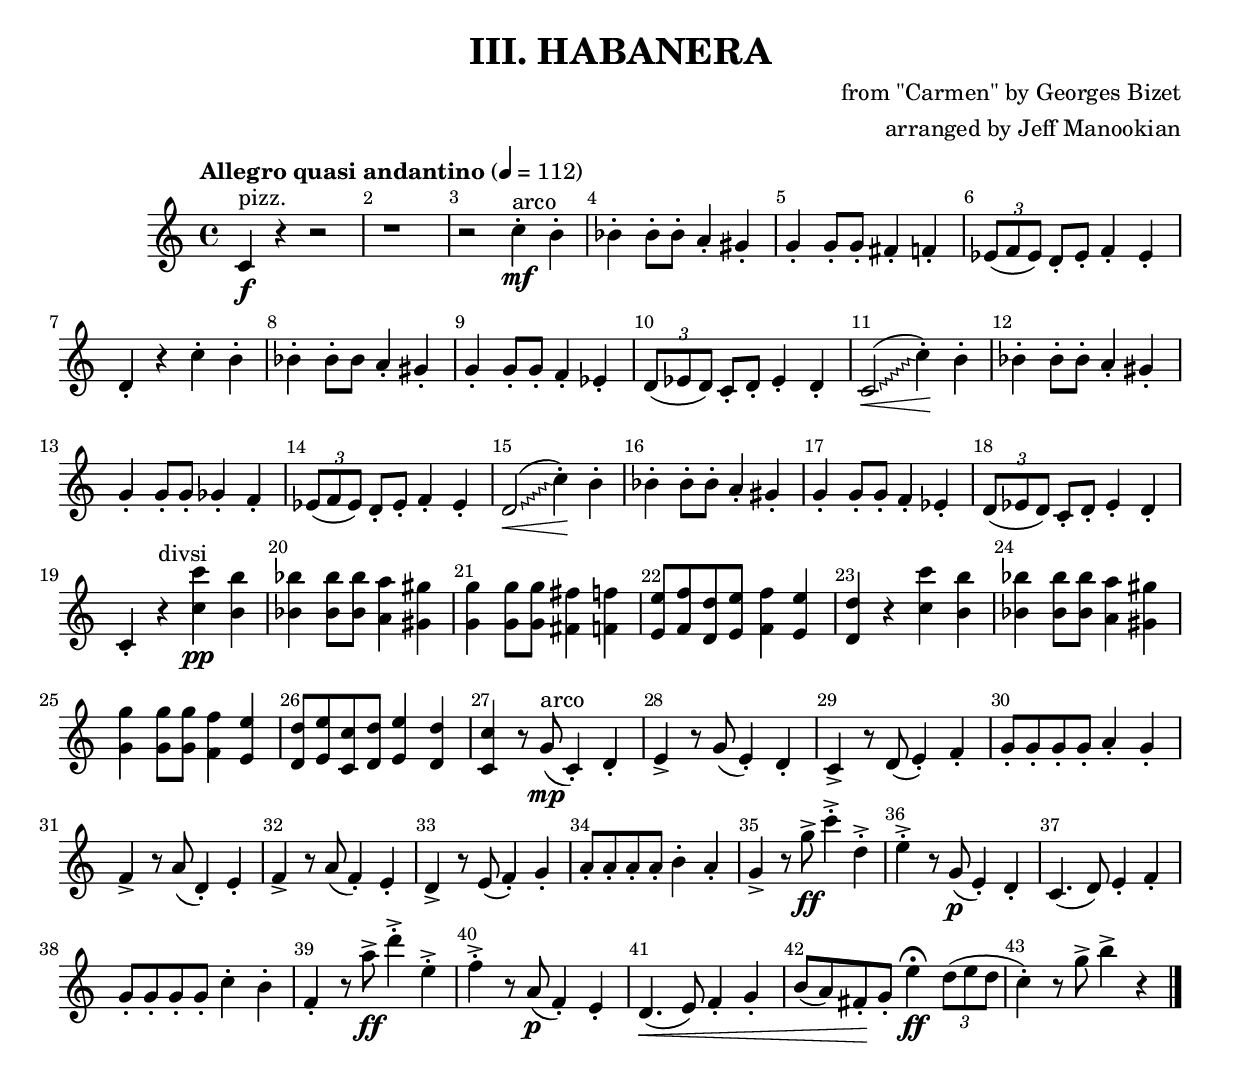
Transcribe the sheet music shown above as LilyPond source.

\version "2.18.2"

\header {
  title = "III. HABANERA"
  arranger = "arranged by Jeff Manookian"
  composer = "from \"Carmen\" by Georges Bizet"
}
\layout {
  \context {
    \Score
      \override BarNumber.break-visibility = ##(#f #t #t)
      %% \override SpacingSpanner.common-shortest-duration = #(ly:make-moment 1/24) %% reduce horizontal spacing
      %% \override MultiMeasureRest.expand-limit = #2
      \override Glissando #'style = #'zigzag
  }
}
voiceconsts = {
  \key c \major
  \time 4/4
  % numericTimeSignature
  \compressFullBarRests
  \tempo "Allegro quasi andantino" 4 = 112
}

\book {
  \score {
    \new Staff {
      \new Voice {
        \relative c' {
          \voiceconsts 
          \clef treble
          c4\f^"pizz." r r2 | r1 | r2 c'4-.\mf^"arco" b-. |
          bes4-. bes8-. bes-.  a4-. gis-. | g-. g8-. g-. fis4-. f-. |
          \tuplet 3/2 {ees8( f ees)} d8-. ees8-. f4-. ees-. | d4-. r4 c'4-. b-. |
          bes4-. bes8-. bes a4-. gis4-. | g4-. g8-. g-. f4-. ees4-. | 
          \tuplet 3/2 {d8( ees8 d)} c8-. d-. ees4-. d-. |
          c2(\<\glissando c'4-.)\! b4-. | bes-. bes8-. bes-. a4-. gis4-. |
          g4-. g8-. g8-. ges4-. f4-. | \tuplet 3/2 {ees8( f ees)} d8-. ees8-. f4-. ees4-. |
          d2(\<\glissando c'4-.)\! b4-. | bes-. bes8-. bes-. a4-. gis4-. |
          g4-. g8-. g8-. f4-. ees4-. | \tuplet 3/2 {d8( ees8 d8)} c8-. d-. ees4-. d4-. |
          c4-. r4^"divsi" <c' c'>4\pp <b b'> | <bes bes'>4 <bes bes'>8 <bes bes'> <a a'>4 <gis gis'>4 |
          <g g'>4 <g g'>8 <g g'>8 <fis fis'>4 <f f'>4 | <e e'>8 <f f'> <d d'> <e e'>8 <f f'>4 <e e'>4 |
          <d d'>4 r4 <c' c'>4 <b b'>4 | <bes bes'>4  <bes bes'>8 <bes bes'> <a a'>4 <gis gis'>4 |
          <g g'>4 <g g'>8 <g g'> <f f'>4 <e e'>4 | <d d'>8 <e e'> <c c'> <d d'> <e e'>4 <d d'>4 |
          <c c'>4 r8 g'8(^"arco"\mp c,4-.) d4-. | e4-> r8 g8( e4-.) d4-. |
          c4-> r8 d8( e4-.) f4-. | g8-. g8-. g8-. g8-. a4-. g4-. |
          f-> r8 a8( d,4-.) e4-. | f-> r8 a8( f4-.) e4-. | d4-> r8 e8( f4-.) g4-. |
          a8-. a8-. a8-. a8-. b4-. a4-. | g4-> r8 g'8->\ff c4-.-> d,4-.-> |
          e4-.-> r8 g,8(\p e4-.) d4-. | c4.( d8) e4-. f4-. | g8-. g8-. g8-. g8-. c4-. b4-. |
          f4-. r8 a'8->\ff d4-.-> e,4-.-> | f4-.-> r8 a,8(\p f4-.) e4-. |
          d4.(\< e8) f4-. g4-. | b8( a) fis-.\! g-. e'4\ff\fermata \tuplet 3/2 {d8( e d} |
          c4-.) r8 g'8-> b4-> r4 \bar "|."
        }
      }
    }
    \layout { }
    \midi { }
  }
}

%% Last modified: 2017.01.18 01:24:34-0500
